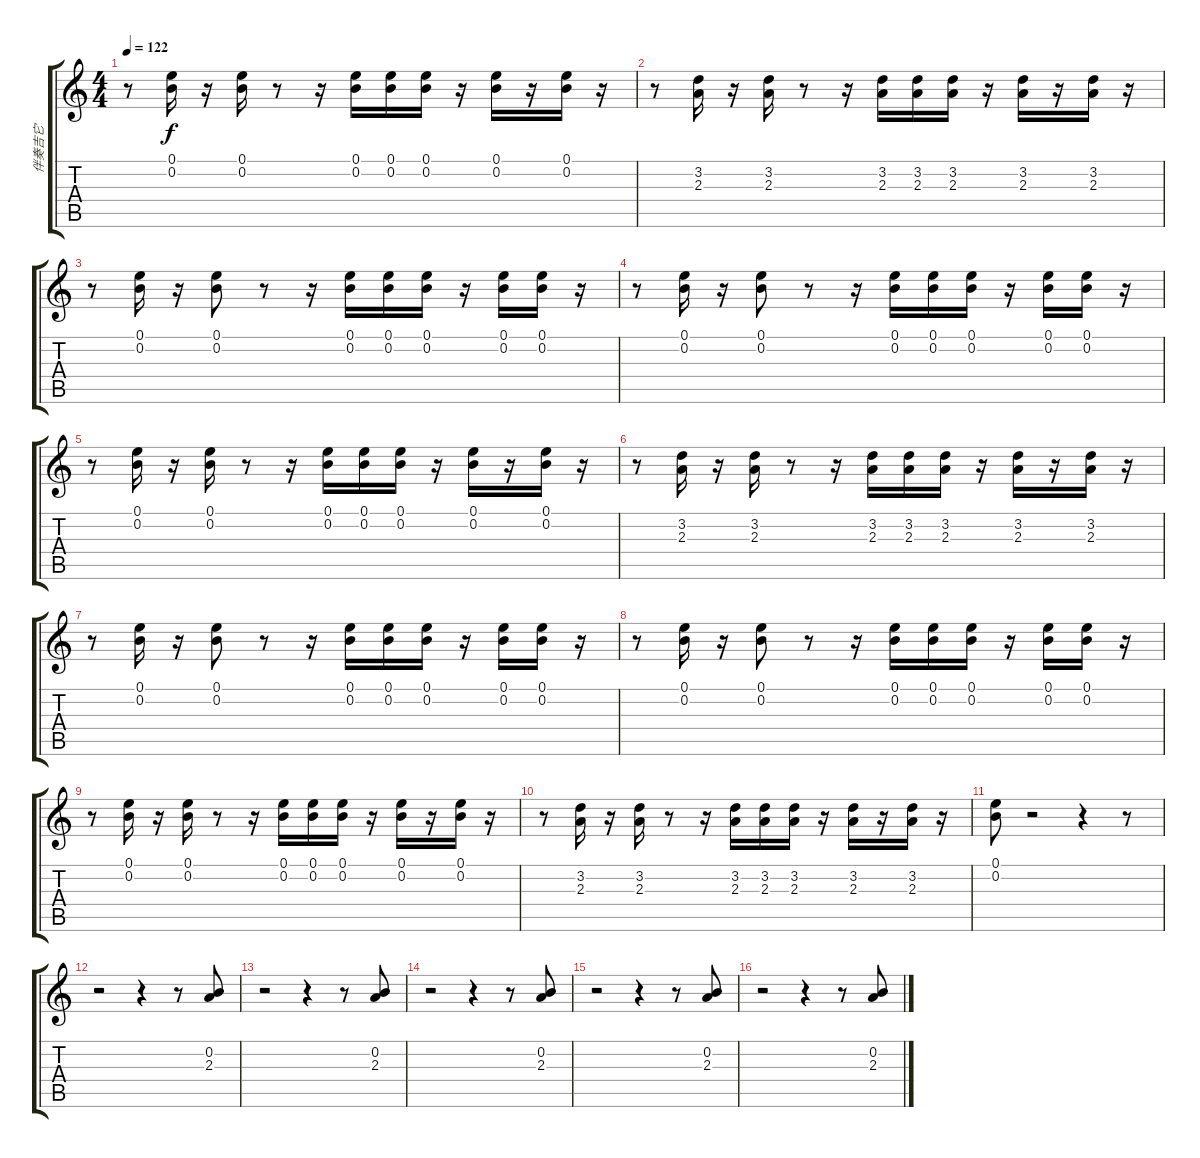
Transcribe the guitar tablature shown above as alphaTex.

\track ("伴奏吉它" "伴奏吉它") {instrument distortionguitar}
\staff {score tabs}
\tuning (E4 B3 G3 D3 A2 E2) {hide}
\ts (4 4)
\tempo 122
\clef g2
\ks c
r.8{dy f} (0.1 0.2).16 r.16 (0.1 0.2).16 r.8 r.16 (0.1 0.2).16 (0.1 0.2).16 (0.1 0.2).16 r.16 (0.1 0.2).16 r.16 (0.1 0.2).16 r.16 |
r.8 (3.2 2.3).16 r.16 (3.2 2.3).16 r.8 r.16 (3.2 2.3).16 (3.2 2.3).16 (3.2 2.3).16 r.16 (3.2 2.3).16 r.16 (3.2 2.3).16 r.16 |
r.8 (0.1 0.2).16 r.16 (0.1 0.2).8 r.8 r.16 (0.1 0.2).16 (0.1 0.2).16 (0.1 0.2).16 r.16 (0.1 0.2).16 (0.1 0.2).16 r.16 |
r.8 (0.1 0.2).16 r.16 (0.1 0.2).8 r.8 r.16 (0.1 0.2).16 (0.1 0.2).16 (0.1 0.2).16 r.16 (0.1 0.2).16 (0.1 0.2).16 r.16 |
r.8 (0.1 0.2).16 r.16 (0.1 0.2).16 r.8 r.16 (0.1 0.2).16 (0.1 0.2).16 (0.1 0.2).16 r.16 (0.1 0.2).16 r.16 (0.1 0.2).16 r.16 |
r.8 (3.2 2.3).16 r.16 (3.2 2.3).16 r.8 r.16 (3.2 2.3).16 (3.2 2.3).16 (3.2 2.3).16 r.16 (3.2 2.3).16 r.16 (3.2 2.3).16 r.16 |
r.8 (0.1 0.2).16 r.16 (0.1 0.2).8 r.8 r.16 (0.1 0.2).16 (0.1 0.2).16 (0.1 0.2).16 r.16 (0.1 0.2).16 (0.1 0.2).16 r.16 |
r.8 (0.1 0.2).16 r.16 (0.1 0.2).8 r.8 r.16 (0.1 0.2).16 (0.1 0.2).16 (0.1 0.2).16 r.16 (0.1 0.2).16 (0.1 0.2).16 r.16 |
r.8 (0.1 0.2).16 r.16 (0.1 0.2).16 r.8 r.16 (0.1 0.2).16 (0.1 0.2).16 (0.1 0.2).16 r.16 (0.1 0.2).16 r.16 (0.1 0.2).16 r.16 |
r.8 (3.2 2.3).16 r.16 (3.2 2.3).16 r.8 r.16 (3.2 2.3).16 (3.2 2.3).16 (3.2 2.3).16 r.16 (3.2 2.3).16 r.16 (3.2 2.3).16 r.16 |
(0.1 0.2).8 r.2 r.4 r.8 |
r.2 r.4 r.8 (0.2 2.3).8 |
r.2 r.4 r.8 (0.2 2.3).8 |
r.2 r.4 r.8 (0.2 2.3).8 |
r.2 r.4 r.8 (0.2 2.3).8 |
r.2 r.4 r.8 (0.2 2.3).8
